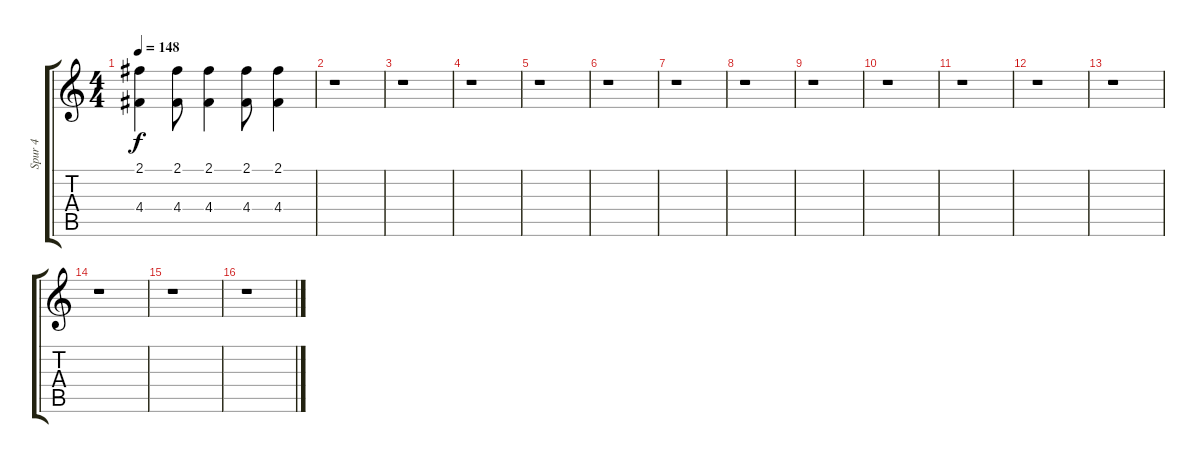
\track ("Spur 4" "Spur 4") {instrument distortionguitar}
\staff {score tabs}
\tuning (E4 B3 G3 D3 A2 E2) {hide}
\ts (4 4)
\tempo 148
\clef g2
\ks c
(2.1 4.4).4{dy f} (2.1 4.4).8 (2.1 4.4).4 (2.1 4.4).8 (2.1 4.4).4 |
r.1 |
r.1 |
r.1 |
r.1 |
r.1 |
r.1 |
r.1 |
r.1 |
r.1 |
r.1 |
r.1 |
r.1 |
r.1 |
r.1 |
r.1
